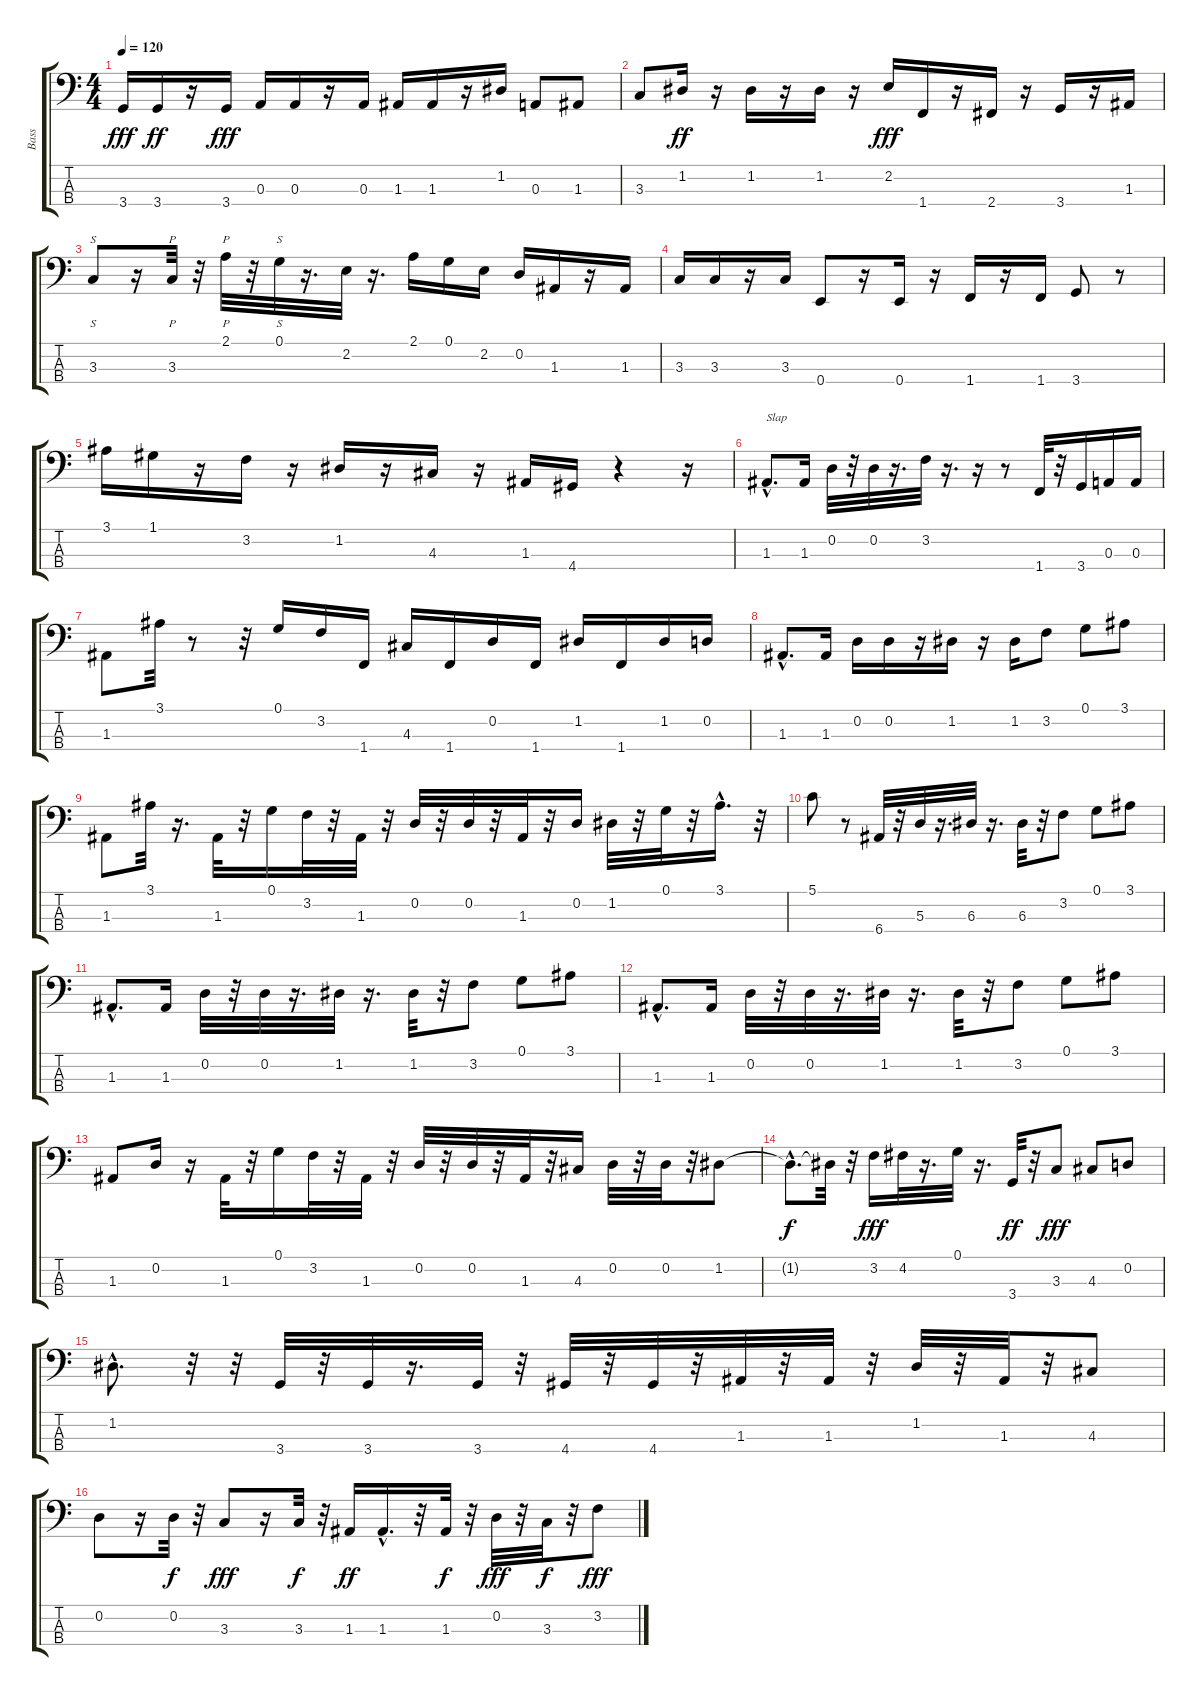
\track ("Bass" "Bass") {instrument electricbassfinger}
\staff {score tabs}
\tuning (G2 D2 A1 E1) {hide}
\ts (4 4)
\tempo 120
\clef f4
\ks c
3.4.16{dy fff} 3.4.16{dy ff} r.16 3.4.16{dy fff} 0.3.16 0.3.16 r.16 0.3.16 1.3.16 1.3.16 r.16 1.2.16 0.3.8 1.3.8 |
3.3.8 1.2.16{dy ff} r.16 1.2.16 r.16 1.2.16 r.16 2.2.16{dy fff} 1.4.16 r.16 2.4.16 r.16 3.4.16 r.16 1.3.16 |
3.3.8{s} r.16 3.3.32{p} r.32 2.1.32{p} r.32 0.1.32{s} r.16{d} 2.2.32 r.16{d} 2.1.16 0.1.16 2.2.16 0.2.16 1.3.16 r.16 1.3.16 |
3.3.16 3.3.16 r.16 3.3.16 0.4.8 r.16 0.4.16 r.16 1.4.16 r.16 1.4.16 3.4.8 r.8 |
3.1.16 1.1.16 r.16 3.2.16 r.16 1.2.16 r.16 4.3.16 r.16 1.3.16 4.4.16 r.4 r.16 |
1.3{hac}.8{d txt "Slap" instrument slapbass1} 1.3.16 0.2.32 r.32 0.2.32 r.16{d} 3.2.32 r.16{d} r.16 r.8 1.4.32 r.32 3.4.16 0.3.16 0.3.16 |
1.3.8 3.1.32 r.8 r.32 0.1.16 3.2.16 1.4.16 4.3.16 1.4.16 0.2.16 1.4.16 1.2.16 1.4.16 1.2.16 0.2.16 |
1.3{hac}.8{d} 1.3.16 0.2.16 0.2.16 r.16 1.2.16 r.16 1.2.16 3.2.8 0.1.8 3.1.8 |
1.3.8 3.1.32 r.16{d} 1.3.32 r.32 0.1.16 3.2.32 r.32 1.3.32 r.32 0.2.32 r.32 0.2.32 r.32 1.3.32 r.32 0.2.16 1.2.32 r.32 0.1.32 r.32 3.1{hac}.16{d} r.32 |
5.1.8 r.8 6.4.32 r.32 5.3.32 r.16{d} 6.3.32 r.16{d} 6.3.32 r.32 3.2.8 0.1.8 3.1.8 |
1.3{hac}.8{d} 1.3.16 0.2.32 r.32 0.2.32 r.16{d} 1.2.32 r.16{d} 1.2.32 r.32 3.2.8 0.1.8 3.1.8 |
1.3{hac}.8{d} 1.3.16 0.2.32 r.32 0.2.32 r.16{d} 1.2.32 r.16{d} 1.2.32 r.32 3.2.8 0.1.8 3.1.8 |
1.3.8 0.2.16 r.16 1.3.32 r.32 0.1.16 3.2.32 r.32 1.3.32 r.32 0.2.32 r.32 0.2.32 r.32 1.3.32 r.32 4.3.16 0.2.32 r.32 0.2.32 r.32 1.2.8 |
1.2{hac t}.8{d dy f} 1.2{t}.32 r.32 3.2.16{dy fff} 4.2.32 r.16{d} 0.1.32 r.16{d} 3.4.32{dy ff} r.32 3.3.8{dy fff} 4.3.8 0.2.8 |
1.2{hac}.8{d} r.32 r.32 3.4.32 r.32 3.4.32 r.16{d} 3.4.32 r.32 4.4.32 r.32 4.4.32 r.32 1.3.32 r.32 1.3.32 r.32 1.2.32 r.32 1.3.32 r.32 4.3.8 |
0.2.8 r.16 0.2.32{dy f} r.32 3.3.8{dy fff} r.16 3.3.32{dy f} r.32 1.3.16{dy ff} 1.3{hac}.16{d} r.32 1.3.32{dy f} r.32 0.2.32{dy fff} r.32 3.3.32{dy f} r.32 3.2.8{dy fff}
